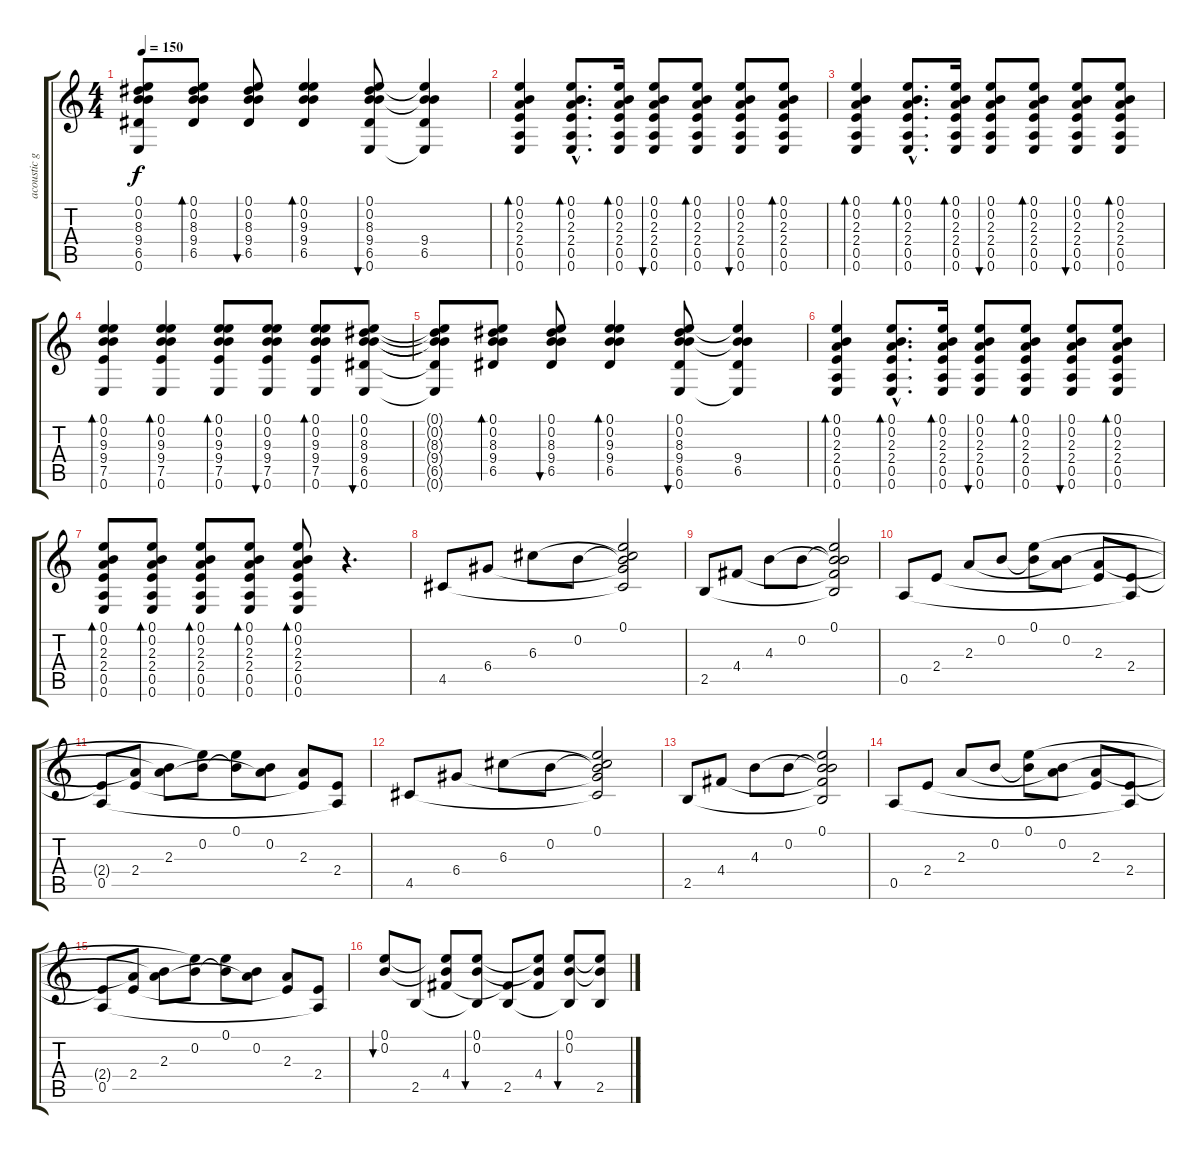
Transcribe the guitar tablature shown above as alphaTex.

\track ("acoustic guitar" "acoustic g") {instrument acousticguitarsteel}
\staff {score tabs}
\tuning (E4 B3 G3 D3 A2 E2) {hide}
\ts (4 4)
\tempo 150
\clef g2
\ks c
(0.1{t} 0.2{t} 8.3{t} 9.4{t} 6.5{t} 0.6{t}).8{dy f} (0.1 0.2 8.3 9.4 6.5).8{bd 60} (0.1 0.2 8.3 9.4 6.5).8{bu 60} (0.1 0.2 9.3 9.4 6.5).4{bd 60} (0.1 0.2 8.3 9.4 6.5 0.6).8{bu 60} (0.1{t} 0.2{t} 9.4 6.5 0.6{t}).4 |
(0.1 0.2 2.3 2.4 0.5 0.6).4{bd 60} (0.1{hac} 0.2{hac} 2.3{hac} 2.4{hac} 0.5{hac} 0.6{hac}).8{d bd 60} (0.1 0.2 2.3 2.4 0.5 0.6).16{bd 60} (0.1 0.2 2.3 2.4 0.5 0.6).8{bu 60} (0.1 0.2 2.3 2.4 0.5 0.6).8{bd 60} (0.1 0.2 2.3 2.4 0.5 0.6).8{bu 60} (0.1 0.2 2.3 2.4 0.5 0.6).8{bd 60} |
(0.1 0.2 2.3 2.4 0.5 0.6).4{bd 60} (0.1{hac} 0.2{hac} 2.3{hac} 2.4{hac} 0.5{hac} 0.6{hac}).8{d bd 60} (0.1 0.2 2.3 2.4 0.5 0.6).16{bd 60} (0.1 0.2 2.3 2.4 0.5 0.6).8{bu 60} (0.1 0.2 2.3 2.4 0.5 0.6).8{bd 60} (0.1 0.2 2.3 2.4 0.5 0.6).8{bu 60} (0.1 0.2 2.3 2.4 0.5 0.6).8{bd 60} |
(0.1 0.2 9.3 9.4 7.5 0.6).4{bd 60} (0.1 0.2 9.3 9.4 7.5 0.6).4{bd 60} (0.1 0.2 9.3 9.4 7.5 0.6).8{bd 60} (0.1 0.2 9.3 9.4 7.5 0.6).8{bu 60} (0.1 0.2 9.3 9.4 7.5 0.6).8{bd 60} (0.1 0.2 8.3 9.4 6.5 0.6).8{bu 60} |
(0.1{t} 0.2{t} 8.3{t} 9.4{t} 6.5{t} 0.6{t}).8 (0.1 0.2 8.3 9.4 6.5).8{bd 60} (0.1 0.2 8.3 9.4 6.5).8{bu 60} (0.1 0.2 9.3 9.4 6.5).4{bd 60} (0.1 0.2 8.3 9.4 6.5 0.6).8{bu 60} (0.1{t} 0.2{t} 9.4 6.5 0.6{t}).4 |
(0.1 0.2 2.3 2.4 0.5 0.6).4{bd 60} (0.1{hac} 0.2{hac} 2.3{hac} 2.4{hac} 0.5{hac} 0.6{hac}).8{d bd 60} (0.1 0.2 2.3 2.4 0.5 0.6).16{bd 60} (0.1 0.2 2.3 2.4 0.5 0.6).8{bu 60} (0.1 0.2 2.3 2.4 0.5 0.6).8{bd 60} (0.1 0.2 2.3 2.4 0.5 0.6).8{bu 60} (0.1 0.2 2.3 2.4 0.5 0.6).8{bd 60} |
(0.1 0.2 2.3 2.4 0.5 0.6).8{bd 60} (0.1 0.2 2.3 2.4 0.5 0.6).8{bd 60} (0.1 0.2 2.3 2.4 0.5 0.6).8{bd 60} (0.1 0.2 2.3 2.4 0.5 0.6).8{bd 60} (0.1 0.2 2.3 2.4 0.5 0.6).8{bd 60} r.4{d} |
4.5.8{volume 13} 6.4.8 6.3.8 0.2.8 (0.1 0.2{t} 6.3{t} 6.4{t} 4.5{t}).2 |
2.5.8 4.4.8 4.3.8 0.2.8 (0.1 0.2{t} 4.3{t} 4.4{t} 2.5{t}).2 |
0.5.8 2.4.8 2.3.8 0.2.8 (0.1 0.2{t}).8 (0.2 2.3{t}).8 (2.3 2.4{t}).8 (2.4 0.5{t}).8 |
(2.4{t} 0.5).8 (2.3{t} 2.4).8 (0.2{t} 2.3).8 (0.1{t} 0.2).8 (0.1 0.2{t}).8 (0.2 2.3{t}).8 (2.3 2.4{t}).8 (2.4 0.5{t}).8 |
4.5.8{volume 13} 6.4.8 6.3.8 0.2.8 (0.1 0.2{t} 6.3{t} 6.4{t} 4.5{t}).2 |
2.5.8 4.4.8 4.3.8 0.2.8 (0.1 0.2{t} 4.3{t} 4.4{t} 2.5{t}).2 |
0.5.8 2.4.8 2.3.8 0.2.8 (0.1 0.2{t}).8 (0.2 2.3{t}).8 (2.3 2.4{t}).8 (2.4 0.5{t}).8 |
(2.4{t} 0.5).8 (2.3{t} 2.4).8 (0.2{t} 2.3).8 (0.1{t} 0.2).8 (0.1 0.2{t}).8 (0.2 2.3{t}).8 (2.3 2.4{t}).8 (2.4 0.5{t}).8 |
(0.1 0.2).8{bu 60} 2.5.8 (0.1{t} 0.2{t} 4.4).8 (0.1 0.2 2.5{t}).8{bu 60} (4.4{t} 2.5).8 (0.1{t} 0.2{t} 4.4).8 (0.1 0.2 2.5{t}).8{bu 60} (0.1{t} 0.2{t} 2.5).8
